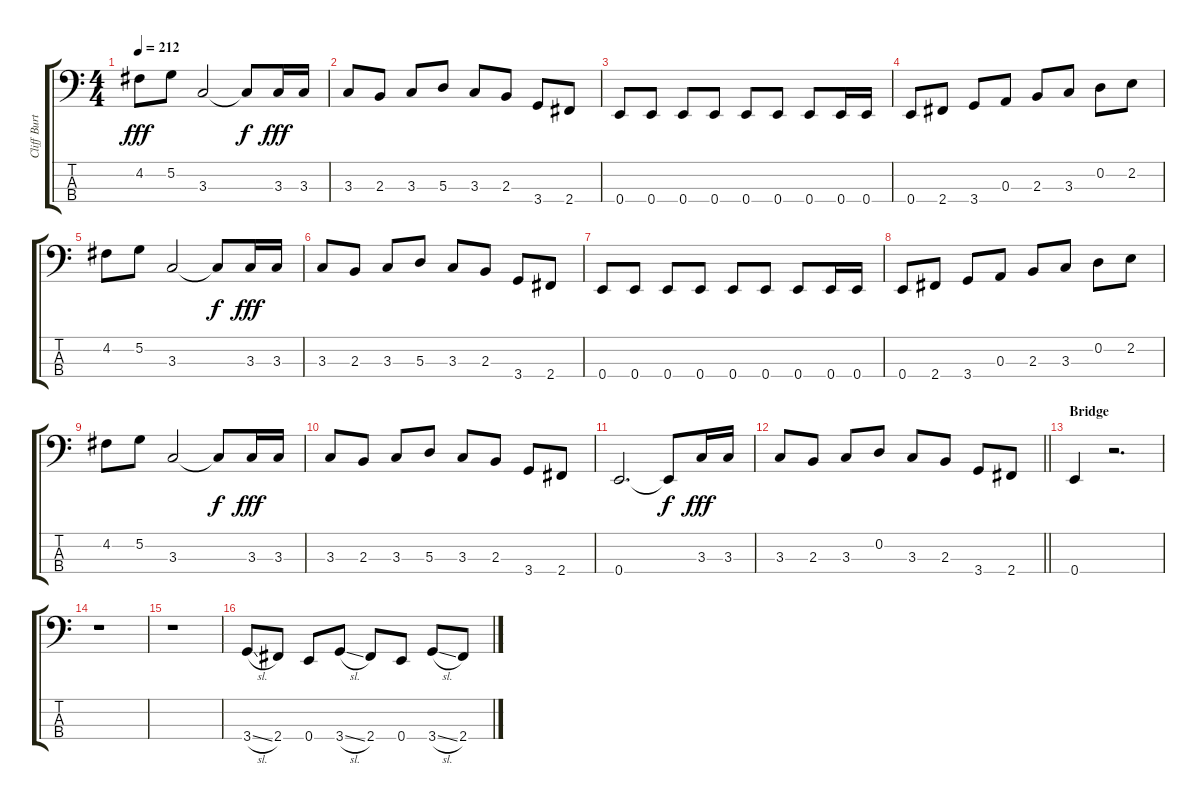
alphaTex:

\track ("Cliff Burton" "Cliff Burt") {instrument electricbassfinger}
\staff {score tabs}
\tuning (G2 D2 A1 E1) {hide}
\ts (4 4)
\tempo 212
\clef f4
\ks c
4.2.8{dy fff} 5.2.8 3.3.2 3.3{t}.8{dy f} 3.3.16{dy fff} 3.3.16 |
3.3.8 2.3.8 3.3.8 5.3.8 3.3.8 2.3.8 3.4.8 2.4.8 |
0.4.8 0.4.8 0.4.8 0.4.8 0.4.8 0.4.8 0.4.8 0.4.16 0.4.16 |
0.4.8 2.4.8 3.4.8 0.3.8 2.3.8 3.3.8 0.2.8 2.2.8 |
4.2.8 5.2.8 3.3.2 3.3{t}.8{dy f} 3.3.16{dy fff} 3.3.16 |
3.3.8 2.3.8 3.3.8 5.3.8 3.3.8 2.3.8 3.4.8 2.4.8 |
0.4.8 0.4.8 0.4.8 0.4.8 0.4.8 0.4.8 0.4.8 0.4.16 0.4.16 |
0.4.8 2.4.8 3.4.8 0.3.8 2.3.8 3.3.8 0.2.8 2.2.8 |
4.2.8 5.2.8 3.3.2 3.3{t}.8{dy f} 3.3.16{dy fff} 3.3.16 |
3.3.8 2.3.8 3.3.8 5.3.8 3.3.8 2.3.8 3.4.8 2.4.8 |
0.4.2{d} 0.4{t}.8{dy f} 3.3.16{dy fff} 3.3.16 |
\barLineRight lightlight
3.3.8 2.3.8 3.3.8 0.2.8 3.3.8 2.3.8 3.4.8 2.4.8 |
\section ("" "Bridge")
0.4.4 r.2{d} |
r.1 |
r.1 |
3.4{sl}.8 2.4.8 0.4.8 3.4{sl}.8 2.4.8 0.4.8 3.4{sl}.8 2.4.8
